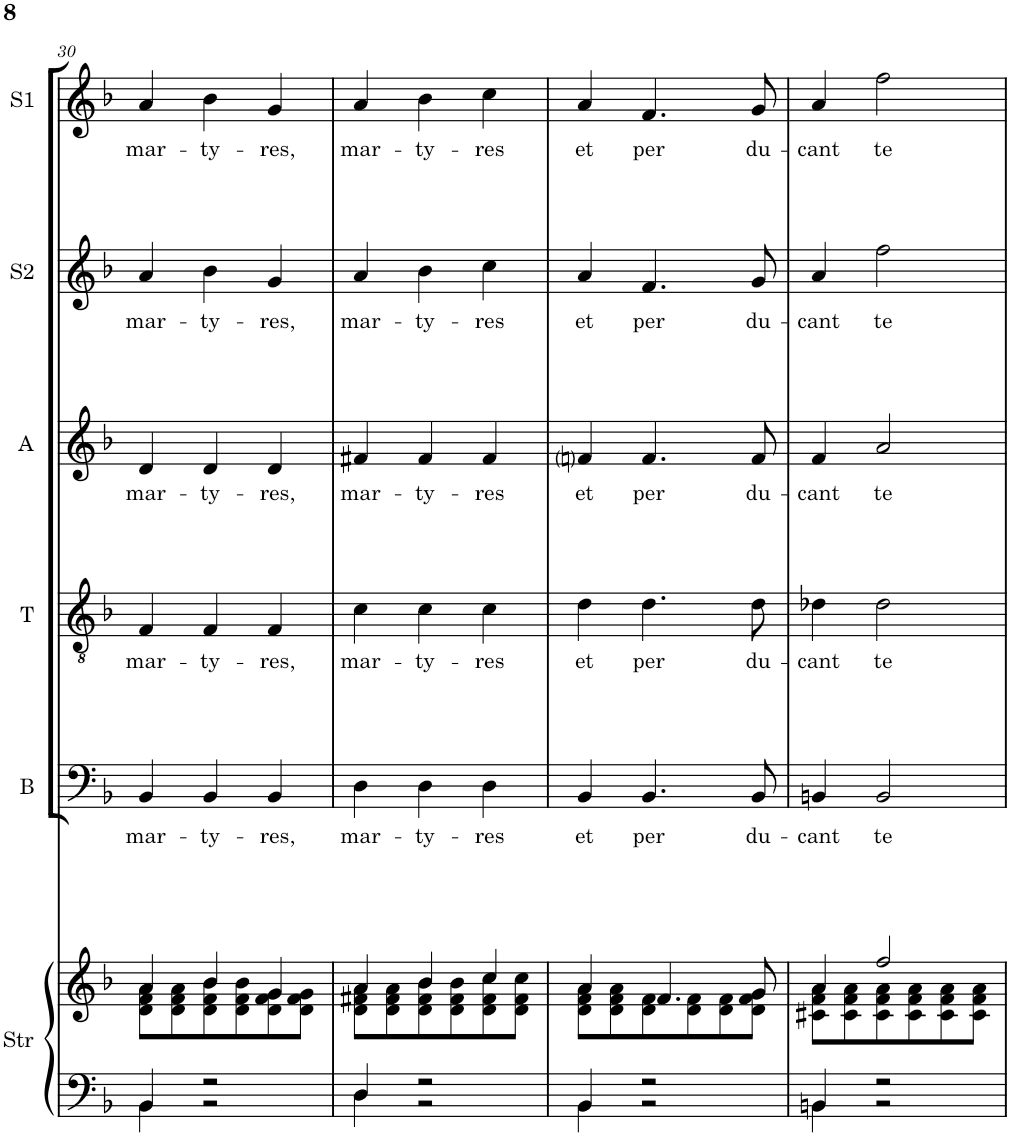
**kern	**kern	**kern	**text	**kern	**text	**kern	**text	**kern	**text	**kern	**text
*part6	*part6	*part5	*part5	*part4	*part4	*part3	*part3	*part2	*part2	*part1	*part1
*staff7	*staff6	*staff5	*staff5	*staff4	*staff4	*staff3	*staff3	*staff2	*staff2	*staff1	*staff1
*I"Strings	*	*I"Bass	*	*I"Tenor	*	*I"Alto	*	*I"Soprano 2	*	*I"Soprano 1	*
*I'Str	*	*I'B	*	*I'T	*	*I'A	*	*I'S2	*	*I'S1	*
!!LO:PB:g=z
*clefF4	*clefG2	*clefF4	*	*clefGv2	*	*clefG2	*	*clefG2	*	*clefG2	*
*k[b-]	*k[b-]	*k[b-]	*	*k[b-]	*	*k[b-]	*	*k[b-]	*	*k[b-]	*
*F:	*F:	*F:	*	*F:	*	*F:	*	*F:	*	*F:	*
*M3/4	*M3/4	*M3/4	*	*M3/4	*	*M3/4	*	*M3/4	*	*M3/4	*
=30	=30	=30	=30	=30	=30	=30	=30	=30	=30	=30	=30
*^	*^	*	*	*	*	*	*	*	*	*	*
!	!	!	!	!	!LO:LY:b	!	!LO:LY:b	!	!LO:LY:b	!	!LO:LY:b	!	!LO:LY:b
4BB-/	4BB-\	4a/	8d\ 8f\ 8a\L	4BB-/	mar-	4F/	mar-	4d/	mar-	4a/	mar-	4a/	mar-
.	.	.	8d\ 8f\ 8a\	.	.	.	.	.	.	.	.	.	.
!	!	!	!	!	!LO:LY:b	!	!LO:LY:b	!	!LO:LY:b	!	!LO:LY:b	!	!LO:LY:b
2r	2r	4b-/	8d\ 8f\ 8b-\	4BB-/	-ty-	4F/	-ty-	4d/	-ty-	4b-\	-ty-	4b-\	-ty-
.	.	.	8d\ 8f\ 8b-\	.	.	.	.	.	.	.	.	.	.
!	!	!	!	!	!LO:LY:b	!	!LO:LY:b	!	!LO:LY:b	!	!LO:LY:b	!	!LO:LY:b
.	.	4g/	8d\ 8f\ 8g\	4BB-/	-res,	4F/	-res,	4d/	-res,	4g/	-res,	4g/	-res,
.	.	.	8d\ 8f\ 8g\J	.	.	.	.	.	.	.	.	.	.
=31	=31	=31	=31	=31	=31	=31	=31	=31	=31	=31	=31	=31	=31
!	!	!	!	!	!LO:LY:b	!	!LO:LY:b	!	!LO:LY:b	!	!LO:LY:b	!	!LO:LY:b
4D/	4D\	4a/	8d\ 8f#X\ 8a\L	4D\	mar-	4c\	mar-	4f#X/	mar-	4a/	mar-	4a/	mar-
.	.	.	8d\ 8f#\ 8a\	.	.	.	.	.	.	.	.	.	.
!	!	!	!	!	!LO:LY:b	!	!LO:LY:b	!	!LO:LY:b	!	!LO:LY:b	!	!LO:LY:b
2r	2r	4b-/	8d\ 8f#\ 8b-\	4D\	-ty-	4c\	-ty-	4f#/	-ty-	4b-\	-ty-	4b-\	-ty-
.	.	.	8d\ 8f#\ 8b-\	.	.	.	.	.	.	.	.	.	.
!	!	!	!	!	!LO:LY:b	!	!LO:LY:b	!	!LO:LY:b	!	!LO:LY:b	!	!LO:LY:b
.	.	4cc/	8d\ 8f#\ 8cc\	4D\	-res	4c\	-res	4f#/	-res	4cc\	-res	4cc\	-res
.	.	.	8d\ 8f#\ 8cc\J	.	.	.	.	.	.	.	.	.	.
=32	=32	=32	=32	=32	=32	=32	=32	=32	=32	=32	=32	=32	=32
!	!	!	!	!	!LO:LY:b	!	!LO:LY:b	!	!LO:LY:b	!	!LO:LY:b	!	!LO:LY:b
4BB-/	4BB-\	4a/	8d\ 8f\ 8a\L	4BB-/	et	4d\	et	4fni/	et	4a/	et	4a/	et
.	.	.	8d\ 8f\ 8a\	.	.	.	.	.	.	.	.	.	.
!	!	!	!	!	!LO:LY:b	!	!LO:LY:b	!	!LO:LY:b	!	!LO:LY:b	!	!LO:LY:b
2r	2r	4.f/	8d\ 8f\	4.BB-/	per	4.d\	per	4.f/	per	4.f/	per	4.f/	per
.	.	.	8d\ 8f\	.	.	.	.	.	.	.	.	.	.
.	.	.	8d\ 8f\	.	.	.	.	.	.	.	.	.	.
!	!	!	!	!	!LO:LY:b	!	!LO:LY:b	!	!LO:LY:b	!	!LO:LY:b	!	!LO:LY:b
.	.	8g/	8d\ 8f\ 8g\J	8BB-/	du-	8d\	du-	8f/	du-	8g/	du-	8g/	du-
=33	=33	=33	=33	=33	=33	=33	=33	=33	=33	=33	=33	=33	=33
!	!	!	!	!	!LO:LY:b	!	!LO:LY:b	!	!LO:LY:b	!	!LO:LY:b	!	!LO:LY:b
4BBn/	4BB\	4a/	8c#X\ 8f\ 8a\L	4BBn/	-cant	4d-X\	-cant	4f/	-cant	4a/	-cant	4a/	-cant
.	.	.	8c#\ 8f\ 8a\	.	.	.	.	.	.	.	.	.	.
!	!	!	!	!	!LO:LY:b	!	!LO:LY:b	!	!LO:LY:b	!	!LO:LY:b	!	!LO:LY:b
2r	2r	2ff/	8c#\ 8f\ 8a\	2BB/	te	2d-\	te	2a/	te	2ff\	te	2ff\	te
.	.	.	8c#\ 8f\ 8a\	.	.	.	.	.	.	.	.	.	.
.	.	.	8c#\ 8f\ 8a\	.	.	.	.	.	.	.	.	.	.
.	.	.	8c#\ 8f\ 8a\J	.	.	.	.	.	.	.	.	.	.
*v	*v	*	*	*	*	*	*	*	*	*	*	*	*
*	*v	*v	*	*	*	*	*	*	*	*	*	*
=	=	=	=	=	=	=	=	=	=	=	=
*-	*-	*-	*-	*-	*-	*-	*-	*-	*-	*-	*-
